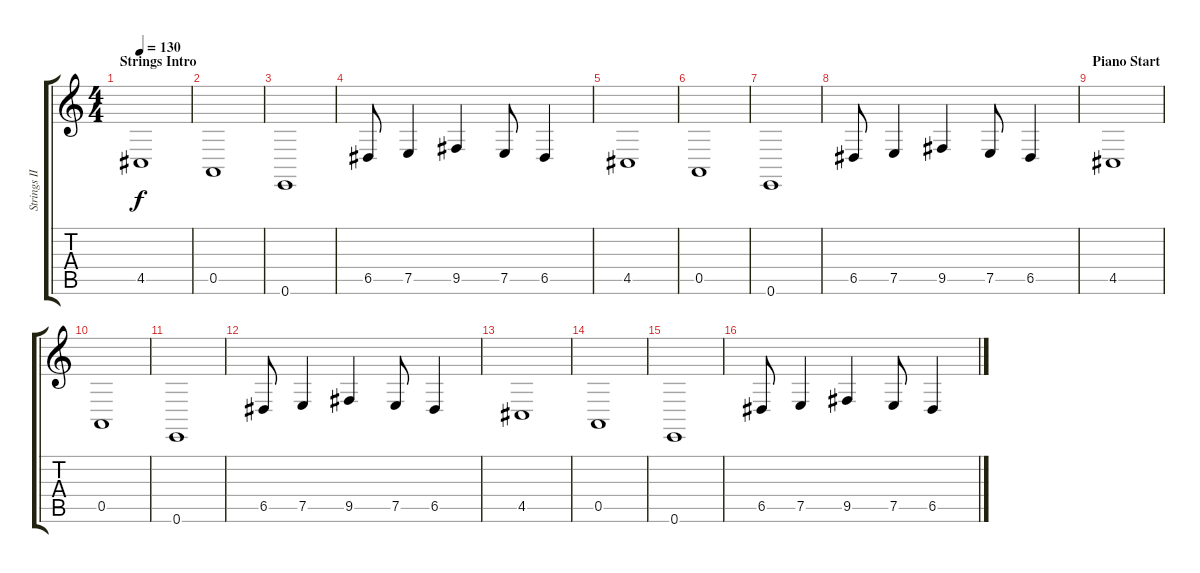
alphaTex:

\track ("Strings II" "Strings II") {instrument stringensemble1}
\staff {score tabs}
\tuning (E4 B3 G3 D3 A2 E2) {hide}
\ts (4 4)
\section ("" "Strings Intro")
\tempo 130
\clef g2
\ks c
4.5.1{dy f instrument stringensemble1} |
0.5.1 |
0.6.1 |
6.5.8 7.5.4 9.5.4 7.5.8 6.5.4 |
4.5.1 |
0.5.1 |
0.6.1 |
6.5.8 7.5.4 9.5.4 7.5.8 6.5.4 |
\section ("" "Piano Start")
4.5.1 |
0.5.1 |
0.6.1 |
6.5.8 7.5.4 9.5.4 7.5.8 6.5.4 |
4.5.1 |
0.5.1 |
0.6.1 |
6.5.8 7.5.4 9.5.4 7.5.8 6.5.4
